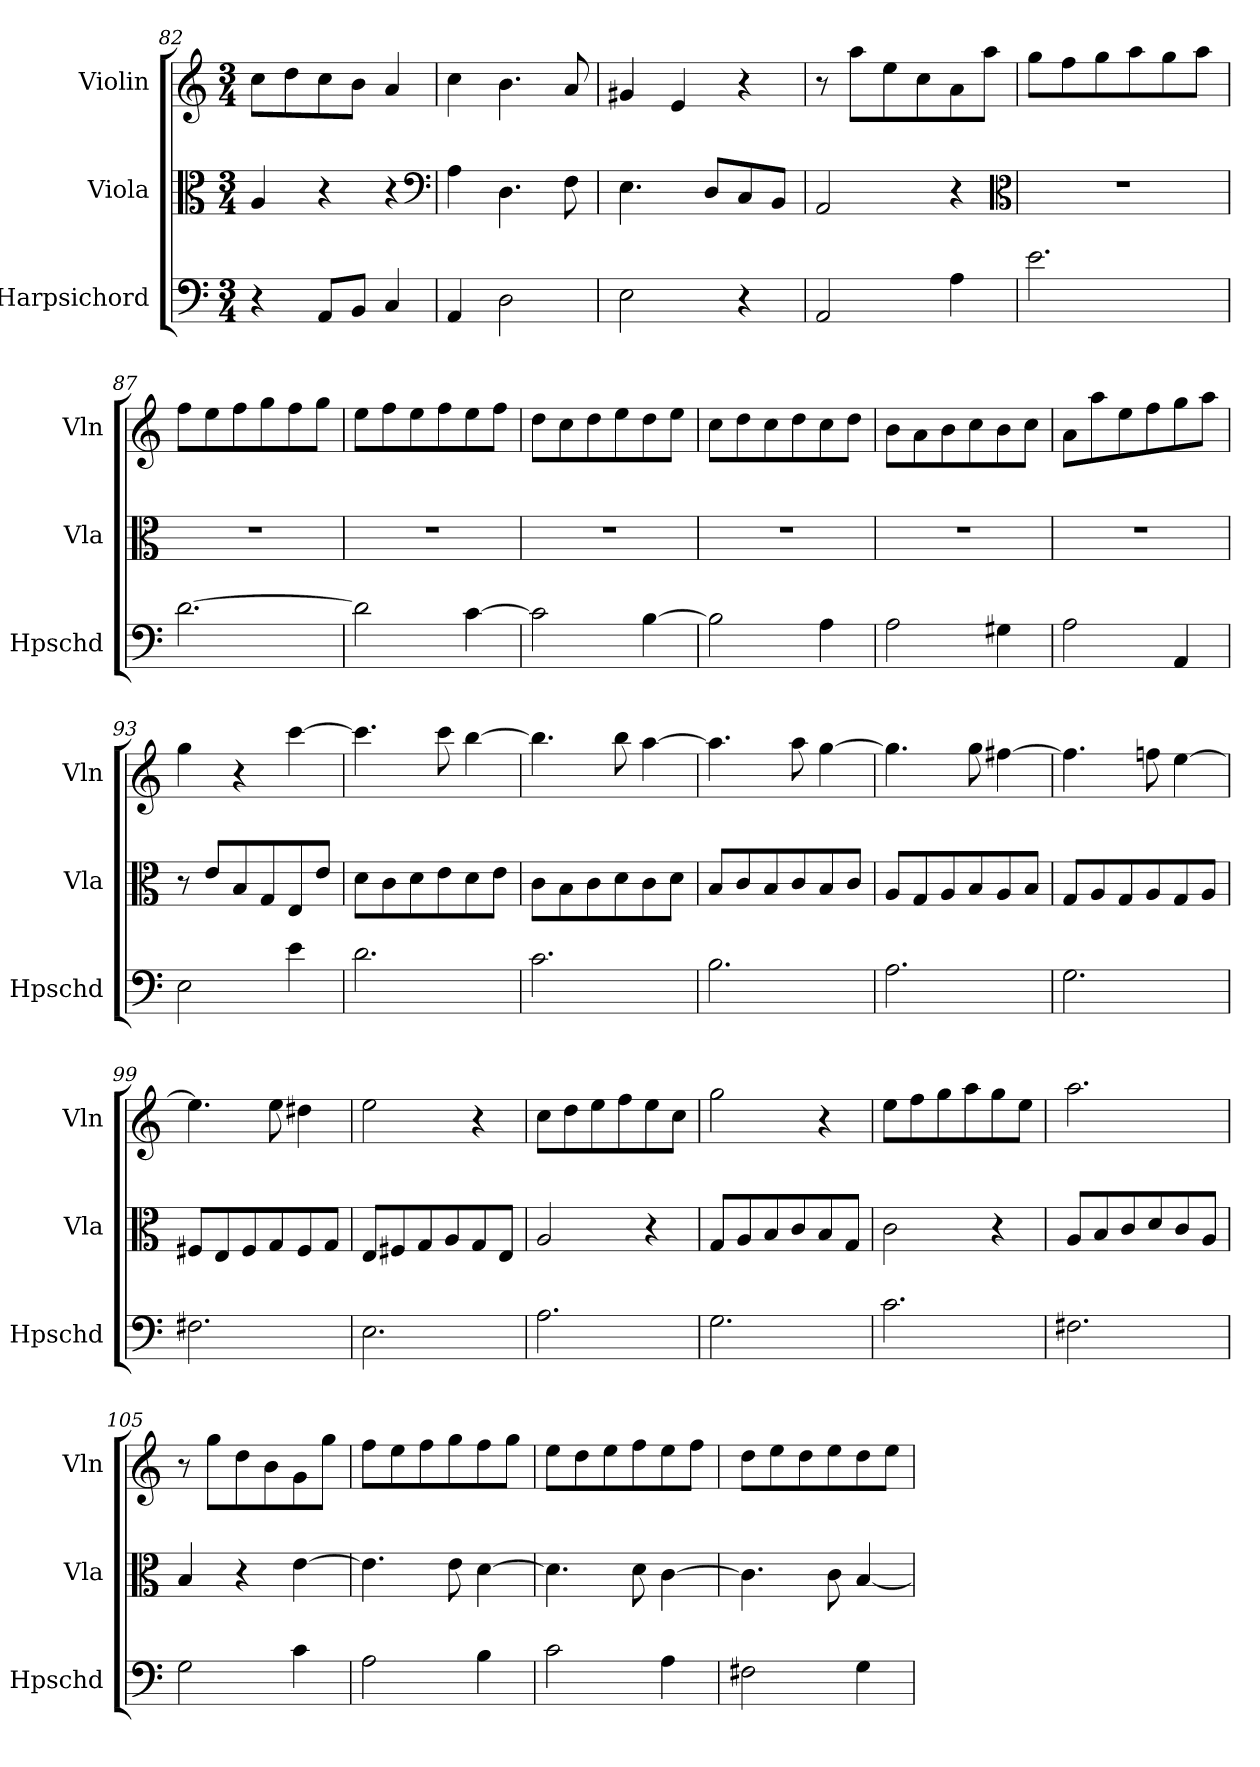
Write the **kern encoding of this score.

**kern	**kern	**kern
*part3	*part2	*part1
*staff3	*staff2	*staff1
*I"Harpsichord	*I"Viola	*I"Violin
*I'Hpschd	*I'Vla	*I'Vln
*clefF4	*clefC3	*clefG2
*k[]	*k[]	*k[]
*M3/4	*M3/4	*M3/4
*MM240	*MM240	*MM240
=82	=82	=82
4r	4A/	8cc\L
.	.	8dd\
8AA/L	4r	8cc\
8BB/J	.	8b\J
4C/	4r	4a/
*	*clefF4	*
=83	=83	=83
4AA/	4A\	4cc\
2D\	4.D\	4.b\
.	8F\	8a/
=84	=84	=84
2E\	4.E\	4g#X/
.	.	4e/
.	8D/L	.
4r	8C/	4r
.	8BB/J	.
=85	=85	=85
2AA/	2AA/	8r
.	.	8aa\L
.	.	8ee\
.	.	8cc\
4A\	4r	8a\
.	.	8aa\J
*	*clefC3	*
=86	=86	=86
2.e\	2.r	8gg\L
.	.	8ff\
.	.	8gg\
.	.	8aa\
.	.	8gg\
.	.	8aa\J
=87	=87	=87
[2.d\	2.r	8ff\L
.	.	8ee\
.	.	8ff\
.	.	8gg\
.	.	8ff\
.	.	8gg\J
=88	=88	=88
2d\]	2.r	8ee\L
.	.	8ff\
.	.	8ee\
.	.	8ff\
[4c\	.	8ee\
.	.	8ff\J
=89	=89	=89
2c\]	2.r	8dd\L
.	.	8cc\
.	.	8dd\
.	.	8ee\
[4B\	.	8dd\
.	.	8ee\J
=90	=90	=90
2B\]	2.r	8cc\L
.	.	8dd\
.	.	8cc\
.	.	8dd\
4A\	.	8cc\
.	.	8dd\J
=91	=91	=91
2A\	2.r	8b\L
.	.	8a\
.	.	8b\
.	.	8cc\
4G#X\	.	8b\
.	.	8cc\J
=92	=92	=92
2A\	2.r	8a\L
.	.	8aa\
.	.	8ee\
.	.	8ff\
4AA/	.	8gg\
.	.	8aa\J
=93	=93	=93
2E\	8r	4gg\
.	8e/L	.
.	8B/	4r
.	8G/	.
4e\	8E/	[4ccc\
.	8e/J	.
=94	=94	=94
2.d\	8d\L	4.ccc\]
.	8c\	.
.	8d\	.
.	8e\	8ccc\
.	8d\	[4bb\
.	8e\J	.
=95	=95	=95
2.c\	8c\L	4.bb\]
.	8B\	.
.	8c\	.
.	8d\	8bb\
.	8c\	[4aa\
.	8d\J	.
=96	=96	=96
2.B\	8B/L	4.aa\]
.	8c/	.
.	8B/	.
.	8c/	8aa\
.	8B/	[4gg\
.	8c/J	.
=97	=97	=97
2.A\	8A/L	4.gg\]
.	8G/	.
.	8A/	.
.	8B/	8gg\
.	8A/	[4ff#X\
.	8B/J	.
=98	=98	=98
2.G\	8G/L	4.ff#\]
.	8A/	.
.	8G/	.
.	8A/	8ffn\
.	8G/	[4ee\
.	8A/J	.
=99	=99	=99
2.F#X\	8F#X/L	4.ee\]
.	8E/	.
.	8F#/	.
.	8G/	8ee\
.	8F#/	4dd#X\
.	8G/J	.
=100	=100	=100
2.E\	8E/L	2ee\
.	8F#X/	.
.	8G/	.
.	8A/	.
.	8G/	4r
.	8E/J	.
=101	=101	=101
2.A\	2A/	8cc\L
.	.	8dd\
.	.	8ee\
.	.	8ff\
.	4r	8ee\
.	.	8cc\J
=102	=102	=102
2.G\	8G/L	2gg\
.	8A/	.
.	8B/	.
.	8c/	.
.	8B/	4r
.	8G/J	.
=103	=103	=103
2.c\	2c\	8ee\L
.	.	8ff\
.	.	8gg\
.	.	8aa\
.	4r	8gg\
.	.	8ee\J
=104	=104	=104
2.F#X\	8A/L	2.aa\
.	8B/	.
.	8c/	.
.	8d/	.
.	8c/	.
.	8A/J	.
=105	=105	=105
2G\	4B/	8r
.	.	8gg\L
.	4r	8dd\
.	.	8b\
4c\	[4e\	8g\
.	.	8gg\J
=106	=106	=106
2A\	4.e\]	8ff\L
.	.	8ee\
.	.	8ff\
.	8e\	8gg\
4B\	[4d\	8ff\
.	.	8gg\J
=107	=107	=107
2c\	4.d\]	8ee\L
.	.	8dd\
.	.	8ee\
.	8d\	8ff\
4A\	[4c\	8ee\
.	.	8ff\J
=108	=108	=108
2F#X\	4.c\]	8dd\L
.	.	8ee\
.	.	8dd\
.	8c\	8ee\
4G\	[4B/	8dd\
.	.	8ee\J
=	=	=
*-	*-	*-
